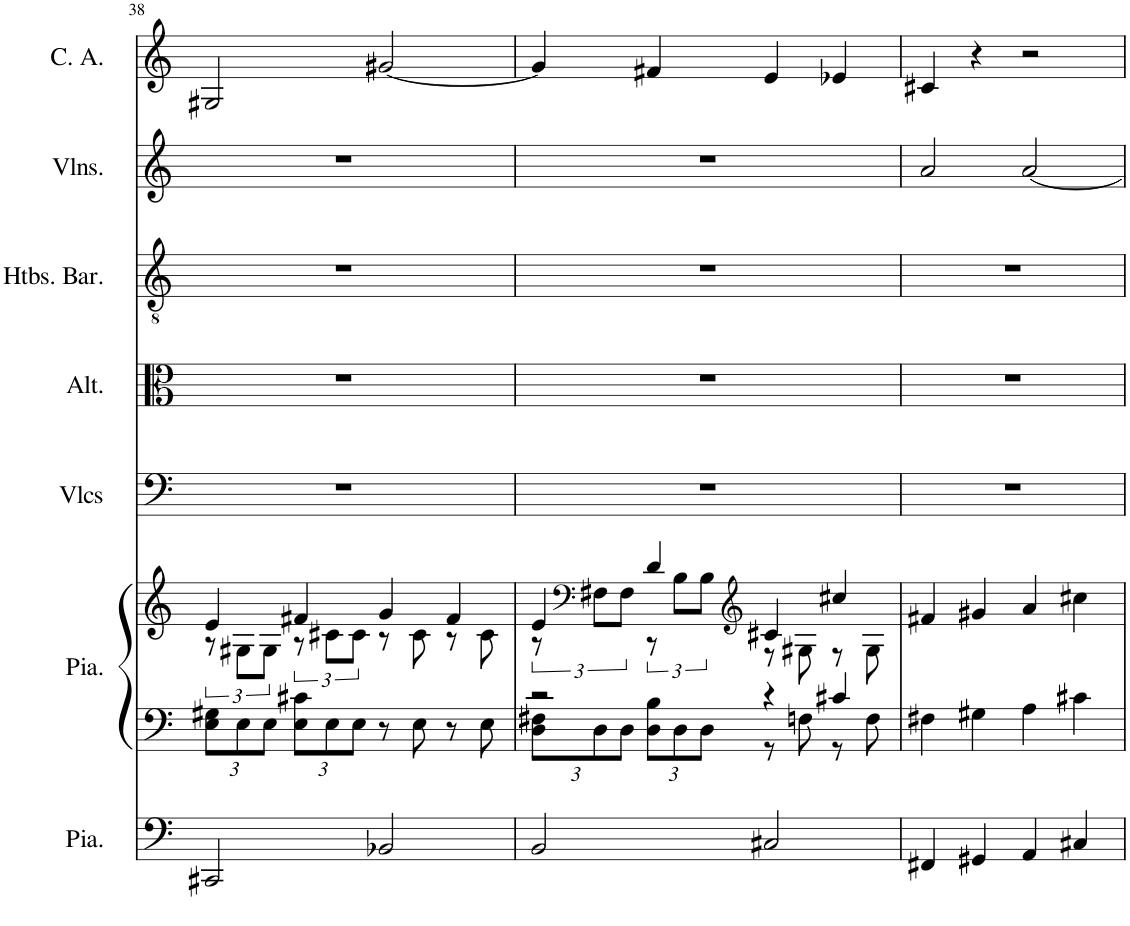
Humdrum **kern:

**kern	**kern	**kern	**kern	**kern	**kern	**kern	**kern
*part7	*part6	*part6	*part5	*part4	*part3	*part2	*part1
*staff8	*staff7	*staff6	*staff5	*staff4	*staff3	*staff2	*staff1
*I"Piano, Pedals	*I"Piano, Organ	*	*I"Violoncelles, Bass	*I"Altos, Tenor	*I"Hautbois Baryton, Alto	*I"Violons, Soprano	*I"Cor anglais, Baritone solo
*I'Pia.	*I'Pia.	*	*I'Vlcs	*I'Alt.	*I'Htbs. Bar.	*I'Vlns.	*I'C. A.
!!LO:PB:g=z
*clefF4	*clefF4	*clefG2	*clefF4	*clefC3	*clefGv2	*clefG2	*clefG2
*	*	*	*	*	*	*	*Trd4c7
*k[]	*k[]	*k[]	*k[]	*k[]	*k[]	*k[]	*k[]
*M4/4	*M4/4	*M4/4	*M4/4	*M4/4	*M4/4	*M4/4	*M4/4
*	*Xbrackettup	*	*	*	*	*	*
=38	=38	=38	=38	=38	=38	=38	=38
*	*	*^	*	*	*	*	*
2CC#X/	12E\ 12G#X\L	4e/	12r	1r	1r	1r	1r	2G#X/
.	12E\	.	12G#X\L	.	.	.	.	.
.	12E\J	.	12G#\J	.	.	.	.	.
.	12E\ 12c#X\L	4f#X/	12r	.	.	.	.	.
.	12E\	.	12c#X\L	.	.	.	.	.
.	12E\J	.	12c#\J	.	.	.	.	.
2BB-X/	8r	4g/	8r	.	.	.	.	[2g#X/
.	8E\	.	8c#\	.	.	.	.	.
.	8r	4f#/	8r	.	.	.	.	.
.	8E\	.	8c#\	.	.	.	.	.
=39	=39	=39	=39	=39	=39	=39	=39	=39
*	*^	*	*	*	*	*	*	*
2BB/	2r	12D\ 12F#X\L	4e/	12r	1r	1r	1r	1r	4g#/]
*	*	*	*clefF4	*	*	*	*	*	*
.	.	12D\	.	12F#X\L	.	.	.	.	.
.	.	12D\J	.	12F#\J	.	.	.	.	.
.	.	12D\ 12B\L	4d/	12r	.	.	.	.	4f#X/
.	.	12D\	.	12B\L	.	.	.	.	.
.	.	12D\J	.	12B\J	.	.	.	.	.
*	*	*	*clefG2	*	*	*	*	*	*
2C#X/	4r	8r	4c#X/	8r	.	.	.	.	4e/
.	.	8Fn\	.	8G#X\	.	.	.	.	.
.	4c#X/	8r	4cc#X/	8r	.	.	.	.	4e-X/
.	.	8F\	.	8G#\	.	.	.	.	.
*	*v	*v	*	*	*	*	*	*	*
*	*	*v	*v	*	*	*	*	*
=40	=40	=40	=40	=40	=40	=40	=40
4FF#X/	4F#X\	4f#X/	1r	1r	1r	2a/	4c#X/
4GG#X/	4G#X\	4g#X/	.	.	.	.	4r
4AA/	4A\	4a/	.	.	.	[2a/	2r
4C#X/	4c#X\	4cc#X\	.	.	.	.	.
=	=	=	=	=	=	=	=
*-	*-	*-	*-	*-	*-	*-	*-
